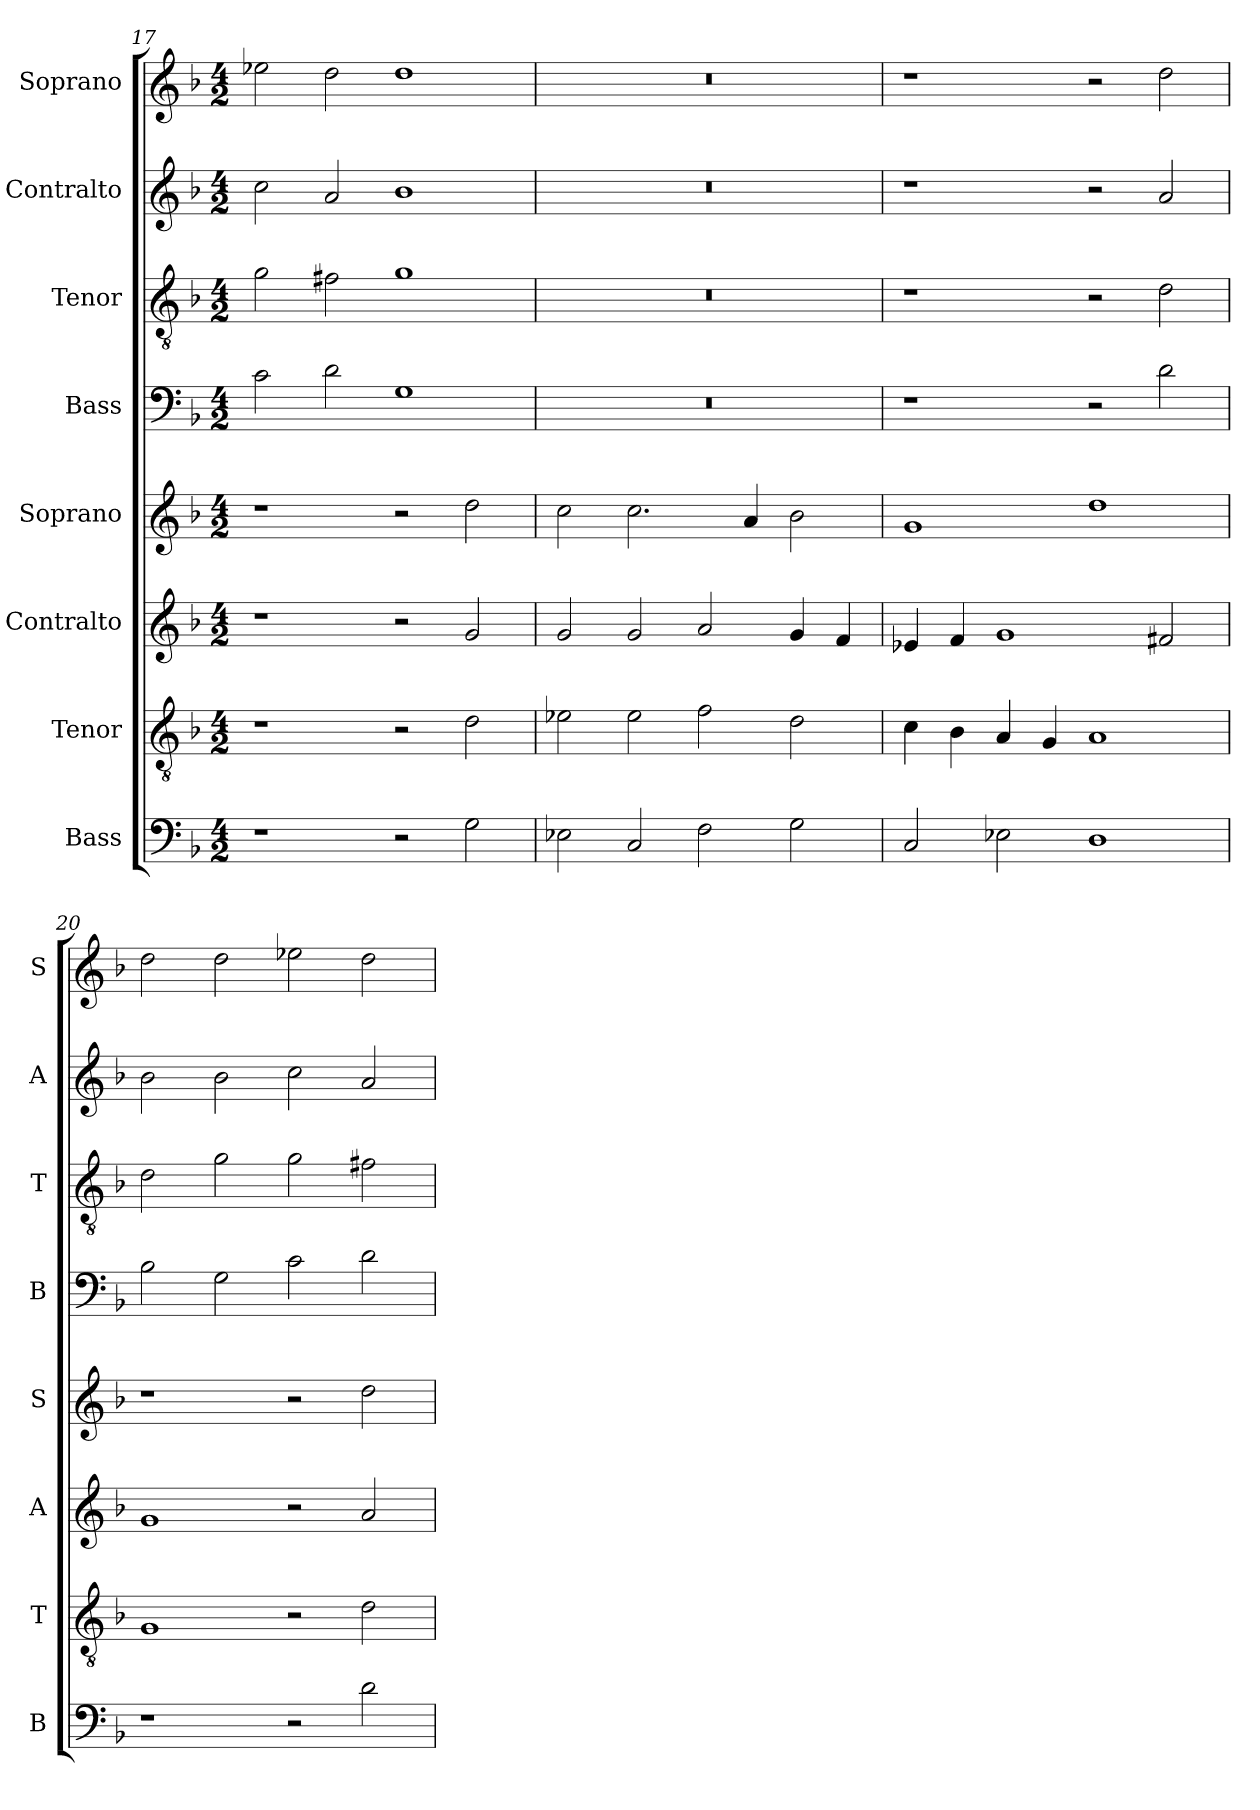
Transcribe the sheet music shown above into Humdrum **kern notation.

**kern	**kern	**kern	**kern	**kern	**kern	**kern	**kern
*part8	*part7	*part6	*part5	*part4	*part3	*part2	*part1
*staff8	*staff7	*staff6	*staff5	*staff4	*staff3	*staff2	*staff1
*I"Bass	*I"Tenor	*I"Contralto	*I"Soprano	*I"Bass	*I"Tenor	*I"Contralto	*I"Soprano
*I'B	*I'T	*I'A	*I'S	*I'B	*I'T	*I'A	*I'S
*clefF4	*clefGv2	*clefG2	*clefG2	*clefF4	*clefGv2	*clefG2	*clefG2
*k[b-]	*k[b-]	*k[b-]	*k[b-]	*k[b-]	*k[b-]	*k[b-]	*k[b-]
*G:dor	*G:dor	*G:dor	*G:dor	*G:dor	*G:dor	*G:dor	*G:dor
*M4/2	*M4/2	*M4/2	*M4/2	*M4/2	*M4/2	*M4/2	*M4/2
=17	=17	=17	=17	=17	=17	=17	=17
1r	1r	1r	1r	2c	2g	2cc	2ee-X
.	.	.	.	2d	2f#X	2a	2dd
2r	2r	2r	2r	1G	1g	1b-	1dd
2G	2d	2g	2dd	.	.	.	.
=18	=18	=18	=18	=18	=18	=18	=18
2E-X	2e-X	2g	2cc	0r	0r	0r	0r
2C	2e-	2g	2.cc	.	.	.	.
2F	2f	2a	.	.	.	.	.
.	.	.	4a	.	.	.	.
2G	2d	4g	2b-	.	.	.	.
.	.	4f	.	.	.	.	.
=19	=19	=19	=19	=19	=19	=19	=19
2C	4c	4e-X	1g	1r	1r	1r	1r
.	4B-	4f	.	.	.	.	.
2E-X	4A	1g	.	.	.	.	.
.	4G	.	.	.	.	.	.
1D	1A	.	1dd	2r	2r	2r	2r
.	.	2f#X	.	2d	2d	2a	2dd
=20	=20	=20	=20	=20	=20	=20	=20
1r	1G	1g	1r	2B-	2d	2b-	2dd
.	.	.	.	2G	2g	2b-	2dd
2r	2r	2r	2r	2c	2g	2cc	2ee-X
2d	2d	2a	2dd	2d	2f#X	2a	2dd
=	=	=	=	=	=	=	=
*-	*-	*-	*-	*-	*-	*-	*-
